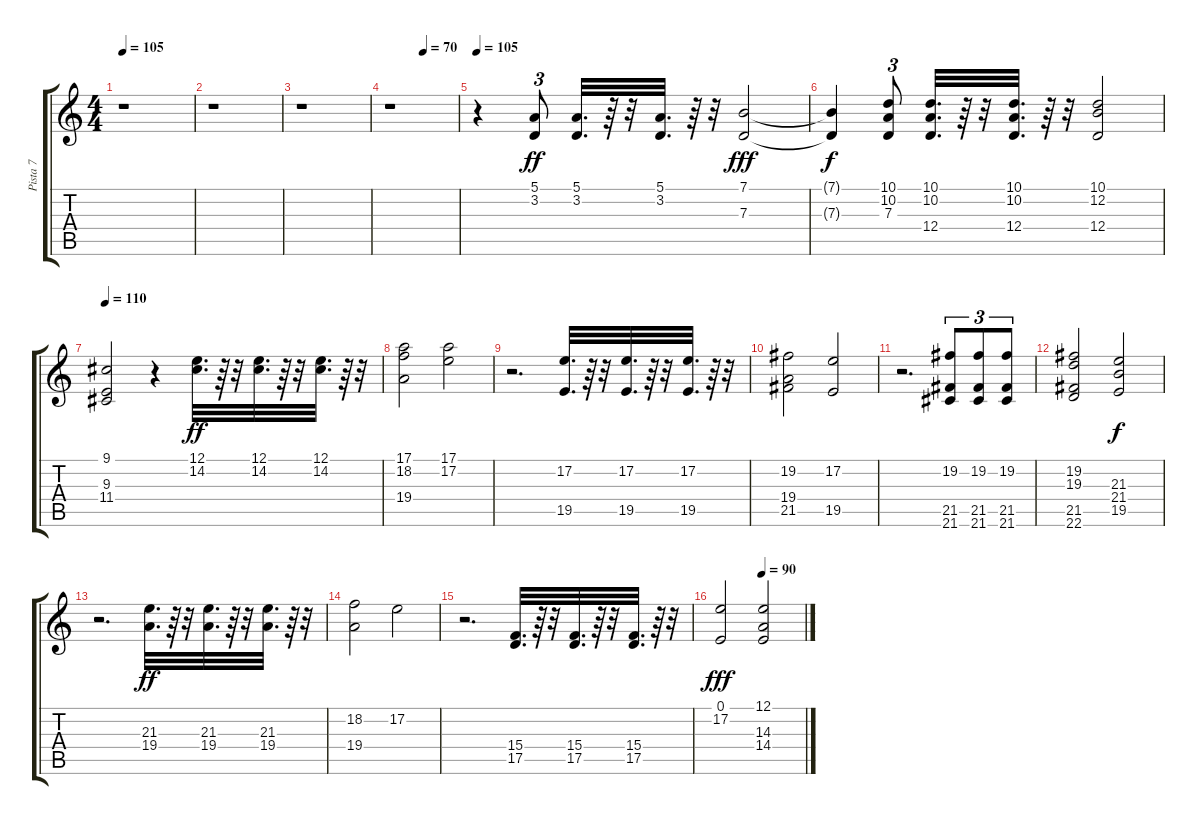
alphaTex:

\track ("Pista 7" "Pista 7") {instrument frenchhorn}
\staff {score tabs}
\tuning (E4 B3 G3 D3 A2 E2) {hide}
\ts (4 4)
\tempo 105
\clef g2
\ks c
r.1{dy f} |
r.1 |
r.1 |
\tempo (70 0.5)
r.1 |
\tempo 105
r.4 (5.1 3.2).8{tu (3 2) dy ff} (5.1 3.2).32{d} r.64 r.32 (5.1 3.2).32{d} r.64 r.32 (7.1 7.3).2{dy fff} |
(7.1{t} 7.3{t}).4{dy f} (10.1 10.2 7.3).8{tu (3 2)} (10.1 10.2 12.4).32{d} r.64 r.32 (10.1 10.2 12.4).32{d} r.64 r.32 (10.1 12.2 12.4).2 |
\tempo 110
(9.1 9.3 11.4).2 r.4 (12.1 14.2).32{d dy ff} r.64 r.32 (12.1 14.2).32{d} r.64 r.32 (12.1 14.2).32{d} r.64 r.32 |
(17.1 18.2 19.4).2 (17.1 17.2).2 |
r.2{d} (17.2 19.5).32{d} r.64 r.32 (17.2 19.5).32{d} r.64 r.32 (17.2 19.5).32{d} r.64 r.32 |
(19.2 19.4 21.5).2 (17.2 19.5).2 |
r.2{d} (19.2 21.5 21.6).8{tu (3 2)} (19.2 21.5 21.6).8{tu (3 2)} (19.2 21.5 21.6).8{tu (3 2)} |
(19.2 19.3 21.5 22.6).2 (21.3 21.4 19.5).2{dy f} |
r.2{d} (21.3 19.4).32{d dy ff} r.64 r.32 (21.3 19.4).32{d} r.64 r.32 (21.3 19.4).32{d} r.64 r.32 |
(18.2 19.4).2 17.2.2 |
r.2{d} (15.4 17.5).32{d} r.64 r.32 (15.4 17.5).32{d} r.64 r.32 (15.4 17.5).32{d} r.64 r.32 |
\tempo (90 0.5)
(0.1 17.2).2{dy fff} (12.1 14.3 14.4).2
